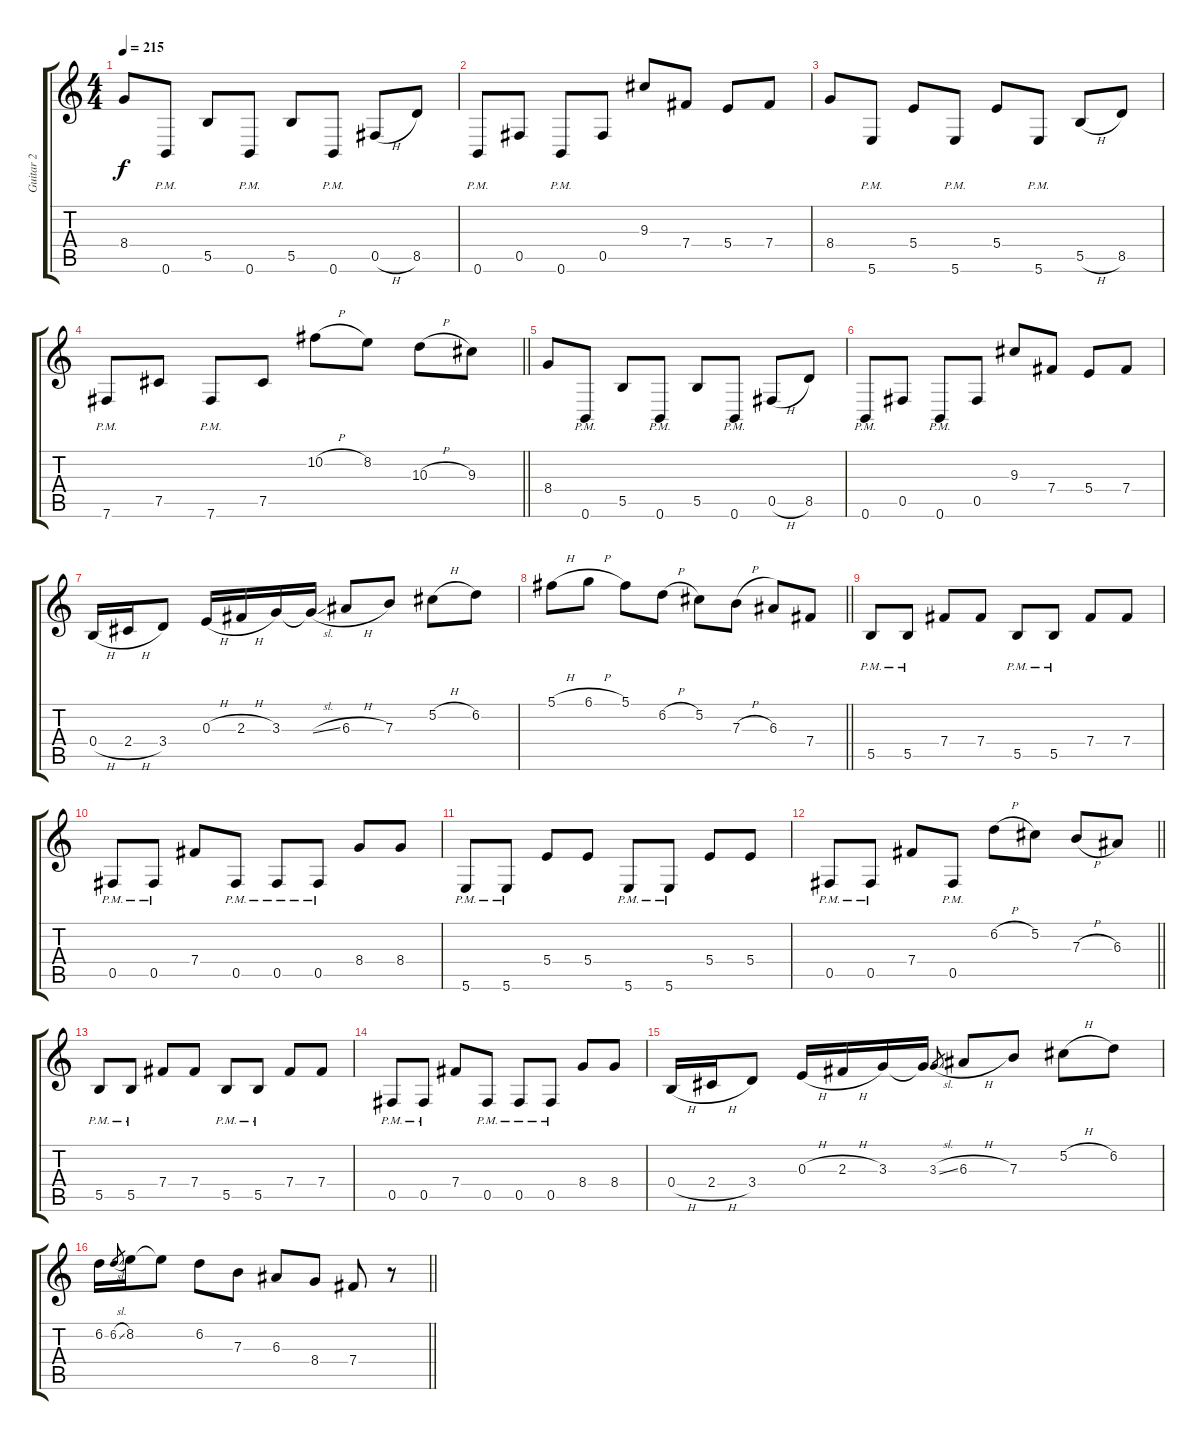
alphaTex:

\track ("Guitar 2" "Guitar 2") {instrument distortionguitar}
\staff {score tabs}
\tuning (Db4 Ab3 E3 B2 Gb2 B1) {hide}
\ts (4 4)
\tempo 215
\clef g2
\ks c
8.4.8{dy f} 0.6{pm}.8 5.5.8 0.6{pm}.8 5.5.8 0.6{pm}.8 0.5{h}.8 8.5.8 |
0.6{pm}.8 0.5.8 0.6{pm}.8 0.5.8 9.3.8 7.4.8 5.4.8 7.4.8 |
8.4.8 5.6{pm}.8 5.4.8 5.6{pm}.8 5.4.8 5.6{pm}.8 5.5{h}.8 8.5.8 |
\barLineRight lightlight
7.6{pm}.8 7.5.8 7.6{pm}.8 7.5.8 10.2{h}.8 8.2.8 10.3{h}.8 9.3.8 |
8.4.8 0.6{pm}.8 5.5.8 0.6{pm}.8 5.5.8 0.6{pm}.8 0.5{h}.8 8.5.8 |
0.6{pm}.8 0.5.8 0.6{pm}.8 0.5.8 9.3.8 7.4.8 5.4.8 7.4.8 |
0.4{h}.16 2.4{h}.16 3.4.8 0.3{h}.16 2.3{h}.16 3.3.16 3.3{sl t}.16 6.3{h}.8 7.3.8 5.2{h}.8 6.2.8 |
\barLineRight lightlight
5.1{h}.8 6.1{h}.8 5.1.8 6.2{h}.8 5.2.8 7.3{h}.8 6.3.8 7.4.8 |
5.5{pm}.8 5.5{pm}.8 7.4.8 7.4.8 5.5{pm}.8 5.5{pm}.8 7.4.8 7.4.8 |
0.5{pm}.8 0.5{pm}.8 7.4.8 0.5{pm}.8 0.5{pm}.8 0.5{pm}.8 8.4.8 8.4.8 |
5.6{pm}.8 5.6{pm}.8 5.4.8 5.4.8 5.6{pm}.8 5.6{pm}.8 5.4.8 5.4.8 |
\barLineRight lightlight
0.5{pm}.8 0.5{pm}.8 7.4.8 0.5{pm}.8 6.2{h}.8 5.2.8 7.3{h}.8 6.3.8 |
5.5{pm}.8 5.5{pm}.8 7.4.8 7.4.8 5.5{pm}.8 5.5{pm}.8 7.4.8 7.4.8 |
0.5{pm}.8 0.5{pm}.8 7.4.8 0.5{pm}.8 0.5{pm}.8 0.5{pm}.8 8.4.8 8.4.8 |
0.4{h}.16 2.4{h}.16 3.4.8 0.3{h}.16 2.3{h}.16 3.3.16 3.3{t}.16 3.3{sl}.8{gr} 6.3{h}.8 7.3.8 5.2{h}.8 6.2.8 |
\barLineRight lightlight
6.2.16 6.2{sl}.8{gr} 8.2.16 8.2{t}.8 6.2.8 7.3.8 6.3.8 8.4.8 7.4.8 r.8
